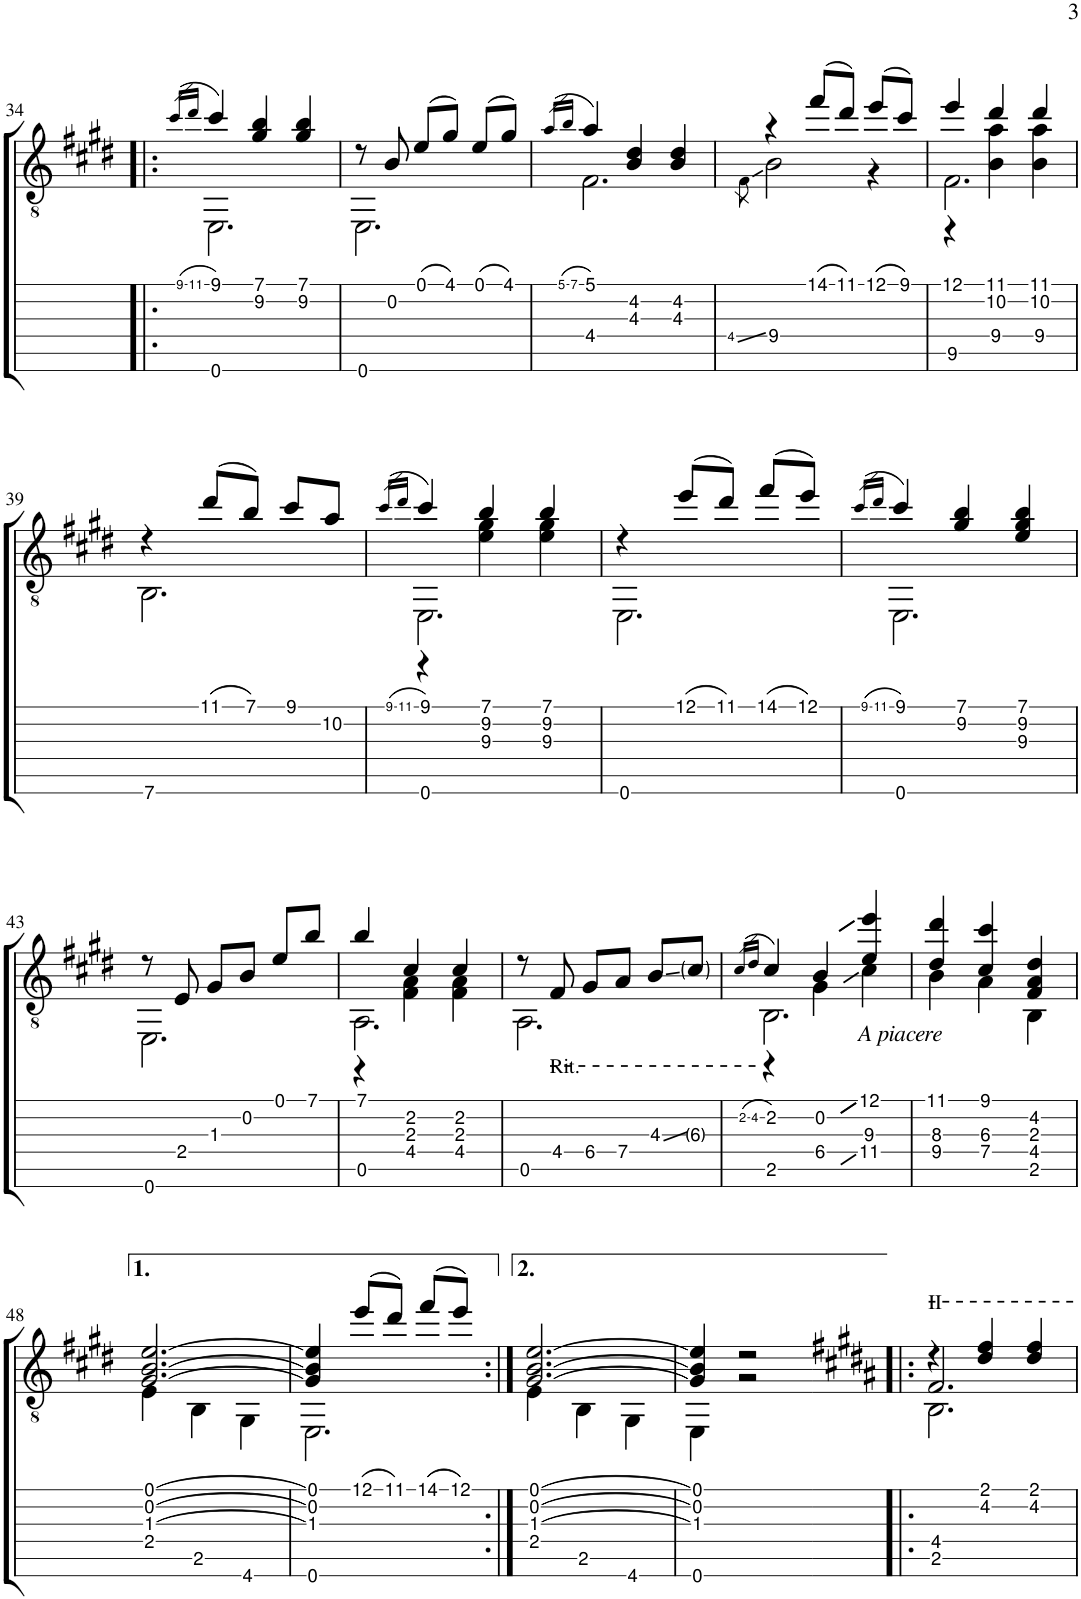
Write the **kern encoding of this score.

**kern	**kern
*part1	*part1
*staff2	*staff1
*I"Gtr	*
!!LO:PB:g=z
*	*clefGv2
*k[f#c#g#d#]	*k[f#c#g#d#]
*M3/4	*M3/4
=34!|:	=34!|:
qcc#	(16qcc#/LL
qdd#	16qdd#/JJ
*^	*^
4cc#	2.EE	4cc#/)	2.EE\
4g# 4b	.	4g#/ 4b/	.
4g# 4b	.	4g#/ 4b/	.
=35	=35	=35	=35
8r	2.EE	8r	2.EE\
8B	.	8B/	.
8eL	.	(8e/L	.
8g#J	.	8g#/J)	.
8eL	.	(8e/L	.
8g#J	.	8g#/J)	.
=36	=36	=36	=36
qa	.	(16qa/LL	.
qb	.	16qb/JJ	.
4a	2.F#	4a/)	2.F#\
4B 4d#	.	4B/ 4d#/	.
4B 4d#	.	4B/ 4d#/	.
=37	=37	=37	=37
.	qF#	.	8qF#\
4r	2B	4r	2B\
8ff#L	.	(8ff#/L	.
8dd#J	.	8dd#/J)	.
8eeL	4r	(8ee/L	4r
8cc#J	.	8cc#/J)	.
=38	=38	=38	=38
*	*^	*	*^
4ee	2.F#	4r	4ee/	2.F#\	4r
4dd#	.	4B 4a	4dd#/	.	4B\ 4a\
4dd#	.	4B 4a	4dd#/	.	4B\ 4a\
*	*v	*v	*	*	*
*	*	*	*v	*v
!!LO:LB:g=z
=39	=39	=39	=39
4r	2.BB	4r	2.BB\
8dd#L	.	(8dd#/L	.
8bJ	.	8b/J)	.
8cc#L	.	8cc#/L	.
8aJ	.	8a/J	.
*v	*v	*	*
*	*v	*v
=40	=40
qcc#	(16qcc#/LL
qdd#	16qdd#/JJ
*^	*^
*	*^	*	*^
4cc#	2.EE	4r	4cc#/)	2.EE\	4r
4b	.	4e 4g#	4b/	.	4e\ 4g#\
4b	.	4e 4g#	4b/	.	4e\ 4g#\
*	*v	*v	*	*	*
*	*	*	*v	*v
=41	=41	=41	=41
4r	2.EE	4r	2.EE\
8eeL	.	(8ee/L	.
8dd#J	.	8dd#/J)	.
8ff#L	.	(8ff#/L	.
8eeJ	.	8ee/J)	.
=42	=42	=42	=42
qcc#	.	(16qcc#/LL	.
qdd#	.	16qdd#/JJ	.
4cc#	2.EE	4cc#/)	2.EE\
4g# 4b	.	4g#/ 4b/	.
4e 4g# 4b	.	4e/ 4g#/ 4b/	.
!!LO:LB:g=z	!!
=43	=43	=43	=43
8r	2.EE	8r	2.EE\
8E	.	8E/	.
8G#L	.	8G#/L	.
8BJ	.	8B/J	.
8eL	.	8e/L	.
8bJ	.	8b/J	.
=44	=44	=44	=44
*	*^	*	*^
4b	2.AA	4r	4b/	2.AA\	4r
4c#	.	4F# 4A	4c#/	.	4F#\ 4A\
4c#	.	4F# 4A	4c#/	.	4F#\ 4A\
*	*v	*v	*	*	*
*	*	*	*v	*v
=45	=45	=45	=45
8r	2.AA	8r	2.AA\
!	!	!LO:TX:b:t=Rit.	!
8F#	.	8F#/	.
8G#L	.	8G#/L	.
8AJ	.	8A/J	.
8BL	.	8B/L	.
8c#J	.	8c#/J	.
*v	*v	*	*
*	*v	*v
=46	=46
qc#	(16qc#/LL
qd#	16qd#/JJ
*^	*^
*	*^	*	*^
4c#	2.BB	4r	4c#/)	2.BB\	4r
4B	.	4G#	4B/	.	4G#\
!	!	!	!LO:TX:b:i:t=A piacere	!	!
4e 4ee	.	4c#	4e/ 4ee/	.	4c#\
*	*v	*v	*	*	*
*	*	*	*v	*v
=47	=47	=47	=47
4d# 4dd#	4B	4d#/ 4dd#/	4B\
4c# 4cc#	4A	4c#/ 4cc#/	4A\
4F# 4A 4d#	4BB	4F#/ 4A/ 4d#/	4BB\
!!LO:LB:g=z	!!
=48	=48	=48	=48
[2.G# [2.B [2.e	4E	[2.G#/ [2.B/ [2.e/	4E\
.	4BB	.	4BB\
.	4GG#	.	4GG#\
=49	=49	=49	=49
4G#] 4B] 4e]	2.EE	4G#/] 4B/] 4e/]	2.EE\
8eeL	.	(8ee/L	.
8dd#J	.	8dd#/J)	.
8ff#L	.	(8ff#/L	.
8eeJ	.	8ee/J)	.
=50:|!	=50:|!	=50:|!	=50:|!
[2.G# [2.B [2.e	4E	[2.G#/ [2.B/ [2.e/	4E\
.	4BB	.	4BB\
.	4GG#	.	4GG#\
=51	=51	=51	=51
4G#] 4B] 4e]	4EE	4G#/] 4B/] 4e/]	4EE\
2r	2r	2r	2r
*v	*v	*	*
*	*v	*v
=52!|:	=52!|:
*k[f#c#g#d#a#]	*k[f#c#g#d#a#]
*^	*^
*	*^	*	*^
!	!	!	!LO:TX:a:t=II	!	!
4r	2.BB	2.F#	4r	2.BB\	2.F#/
4d# 4f#	.	.	4d#/ 4f#/	.	.
4d# 4f#	.	.	4d#/ 4f#/	.	.
*v	*v	*v	*	*	*
*	*v	*v	*v
=	=
*-	*-
